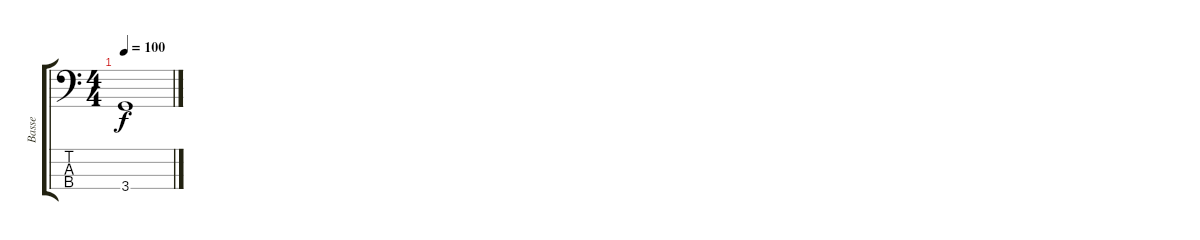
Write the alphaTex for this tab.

\track ("Basse" "Basse") {instrument electricbassfinger}
\staff {score tabs}
\tuning (G2 D2 A1 E1) {hide}
\ts (4 4)
\tempo 100
\clef f4
\ks c
3.4{t}.1{dy f}
